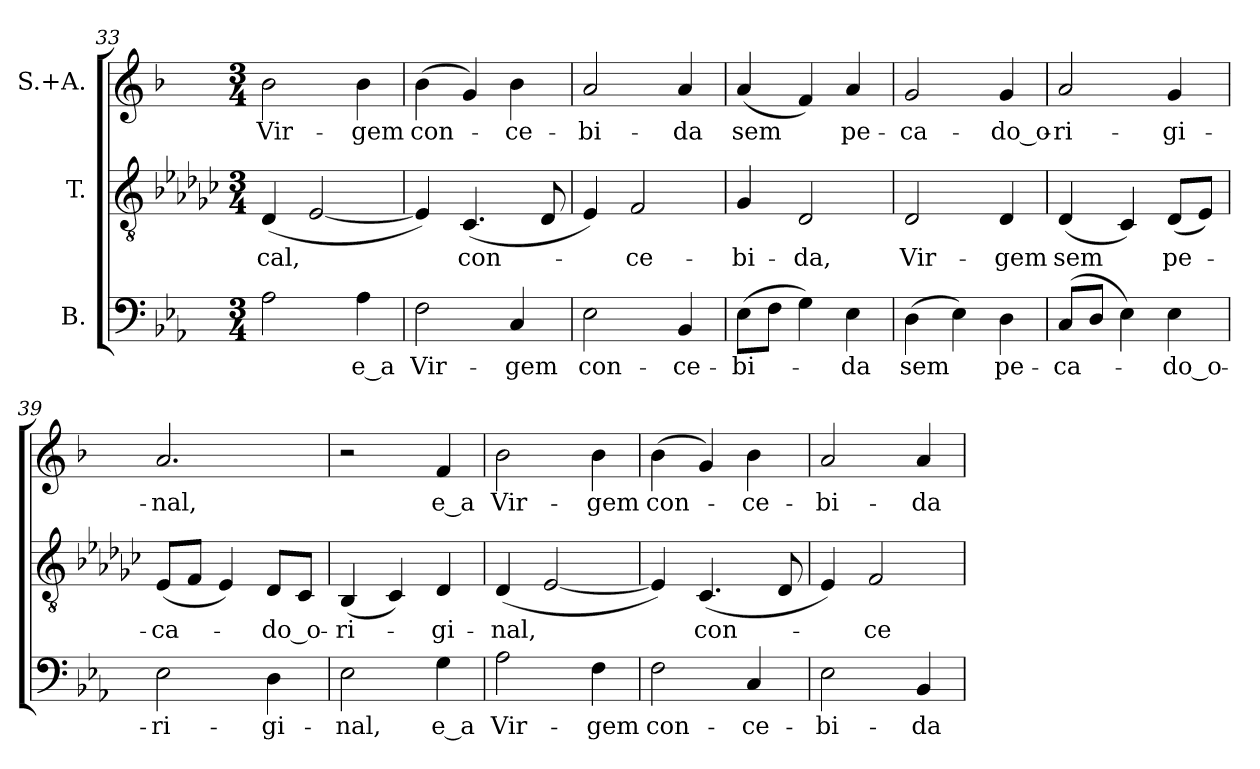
**kern	**text	**kern	**text	**kern	**text
*part3	*part3	*part2	*part2	*part1	*part1
*staff3	*staff3	*staff2	*staff2	*staff1	*staff1
*I"B.	*	*I"T.	*	*I"S.+A.	*
!!LO:PB:g=z
*clefF4	*	*clefGv2	*	*clefG2	*
*	*	*ITrd2c3	*	*ITrd1c2	*
*k[b-e-a-]	*	*k[b-e-a-]	*	*k[b-e-a-]	*
*E-:	*	*E-:	*	*E-:	*
*M3/4	*	*M3/4	*	*M3/4	*
=33	=33	=33	=33	=33	=33
!	!	!	!LO:LY:b:color=#000000	!	!
!	!	!	!	!	!LO:LY:b:color=#000000
2A-i\	.	(4BB-i/	-cal,	2a-i\	Vir-
.	.	[2Ci/	.	.	.
!	!LO:LY:b:color=#000000	!	!	!	!
!	!	!	!	!	!LO:LY:b:color=#000000
4A-i\	e_a	.	.	4a-i\	-gem
=34	=34	=34	=34	=34	=34
!	!LO:LY:b:color=#000000	!	!	!	!
!	!	!	!	!	!LO:LY:b:color=#000000
2Fi\	Vir-	4Ci/])	.	(4a-i\	con-
!	!	!	!LO:LY:b:color=#000000	!	!
.	.	(4.AA-i/	con-	4fi/)	.
!	!LO:LY:b:color=#000000	!	!	!	!
!	!	!	!	!	!LO:LY:b:color=#000000
4Ci/	-gem	.	.	4a-i\	-ce-
.	.	8BB-i/	.	.	.
=35	=35	=35	=35	=35	=35
!	!LO:LY:b:color=#000000	!	!	!	!
!	!	!	!	!	!LO:LY:b:color=#000000
2E-i\	con-	4Ci/)	.	2gi/	-bi-
!	!	!	!LO:LY:b:color=#000000	!	!
.	.	2Di/	-ce-	.	.
!	!LO:LY:b:color=#000000	!	!	!	!
!	!	!	!	!	!LO:LY:b:color=#000000
4BB-i/	-ce-	.	.	4gi/	-da
=36	=36	=36	=36	=36	=36
!	!LO:LY:b:color=#000000	!	!	!	!
!	!	!	!LO:LY:b:color=#000000	!	!
!	!	!	!	!	!LO:LY:b:color=#000000
(8E-i\L	-bi-	4E-i/	-bi-	(4gi/	sem
8Fi\J	.	.	.	.	.
!	!	!	!LO:LY:b:color=#000000	!	!
4Gi\)	.	2BB-i/	-da,	4e-i/)	.
!	!LO:LY:b:color=#000000	!	!	!	!
!	!	!	!	!	!LO:LY:b:color=#000000
4E-i\	-da	.	.	4gi/	pe-
=37	=37	=37	=37	=37	=37
!	!LO:LY:b:color=#000000	!	!	!	!
!	!	!	!LO:LY:b:color=#000000	!	!
!	!	!	!	!	!LO:LY:b:color=#000000
(4Di\	sem	2BB-i/	Vir-	2fi/	-ca-
4E-i\)	.	.	.	.	.
!	!LO:LY:b:color=#000000	!	!	!	!
!	!	!	!LO:LY:b:color=#000000	!	!
!	!	!	!	!	!LO:LY:b:color=#000000
4Di\	pe-	4BB-i/	-gem	4fi/	-do_o-
=38	=38	=38	=38	=38	=38
!	!LO:LY:b:color=#000000	!	!	!	!
!	!	!	!LO:LY:b:color=#000000	!	!
!	!	!	!	!	!LO:LY:b:color=#000000
(8Ci/L	-ca-	(4BB-i/	sem	2gi/	-ri-
8Di/J	.	.	.	.	.
4E-i\)	.	4AA-i/)	.	.	.
!	!LO:LY:b:color=#000000	!	!	!	!
!	!	!	!LO:LY:b:color=#000000	!	!
!	!	!	!	!	!LO:LY:b:color=#000000
4E-i\	-do_o-	(8BB-i/L	pe-	4fi/	-gi-
.	.	8Ci/J)	.	.	.
=39	=39	=39	=39	=39	=39
!	!LO:LY:b:color=#000000	!	!	!	!
!	!	!	!LO:LY:b:color=#000000	!	!
!	!	!	!	!	!LO:LY:b:color=#000000
2E-i\	-ri-	(8Ci/L	-ca-	2.gi/	-nal,
.	.	8Di/J	.	.	.
.	.	4Ci/)	.	.	.
!	!LO:LY:b:color=#000000	!	!	!	!
!	!	!	!LO:LY:b:color=#000000	!	!
4Di\	-gi-	8BB-i/L	-do_o-	.	.
.	.	8AA-i/J	.	.	.
=40	=40	=40	=40	=40	=40
!	!LO:LY:b:color=#000000	!	!	!	!
!	!	!	!LO:LY:b:color=#000000	!	!
2E-i\	-nal,	(4GGi/	-ri-	2r	.
.	.	4AA-i/)	.	.	.
!	!LO:LY:b:color=#000000	!	!	!	!
!	!	!	!LO:LY:b:color=#000000	!	!
!	!	!	!	!	!LO:LY:b:color=#000000
4Gi\	e_a	4BB-i/	-gi-	4e-i/	e_a
!!LO:LB:g=z
=41	=41	=41	=41	=41	=41
!	!LO:LY:b:color=#000000	!	!	!	!
!	!	!	!LO:LY:b:color=#000000	!	!
!	!	!	!	!	!LO:LY:b:color=#000000
2A-i\	Vir-	(4BB-i/	-nal,	2a-i\	Vir-
.	.	[2Ci/	.	.	.
!	!LO:LY:b:color=#000000	!	!	!	!
!	!	!	!	!	!LO:LY:b:color=#000000
4Fi\	-gem	.	.	4a-i\	-gem
=42	=42	=42	=42	=42	=42
!	!LO:LY:b:color=#000000	!	!	!	!
!	!	!	!	!	!LO:LY:b:color=#000000
2Fi\	con-	4Ci/])	.	(4a-i\	con-
!	!	!	!LO:LY:b:color=#000000	!	!
.	.	(4.AA-i/	con-	4fi/)	.
!	!LO:LY:b:color=#000000	!	!	!	!
!	!	!	!	!	!LO:LY:b:color=#000000
4Ci/	-ce-	.	.	4a-i\	-ce-
.	.	8BB-i/	.	.	.
=43	=43	=43	=43	=43	=43
!	!LO:LY:b:color=#000000	!	!	!	!
!	!	!	!	!	!LO:LY:b:color=#000000
2E-i\	-bi-	4Ci/)	.	2gi/	-bi-
!	!	!	!LO:LY:b:color=#000000	!	!
.	.	2Di/	-ce-	.	.
!	!LO:LY:b:color=#000000	!	!	!	!
!	!	!	!	!	!LO:LY:b:color=#000000
4BB-i/	-da	.	.	4gi/	-da
=	=	=	=	=	=
*-	*-	*-	*-	*-	*-
